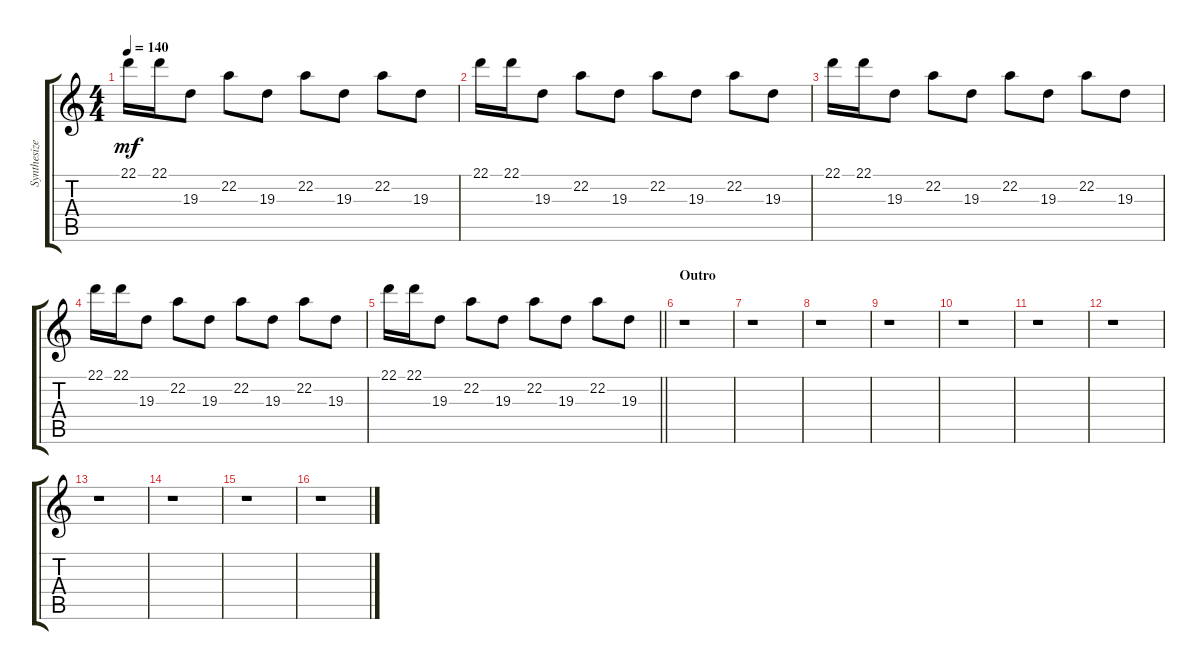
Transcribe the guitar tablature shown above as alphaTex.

\track ("Synthesizer 1" "Synthesize") {instrument celesta}
\staff {score tabs}
\tuning (E4 B3 G3 D3 A2 E2) {hide}
\ts (4 4)
\tempo 140
\clef g2
\ks c
22.1.16{dy mf} 22.1.16 19.3.8 22.2.8 19.3.8 22.2.8 19.3.8 22.2.8 19.3.8 |
22.1.16 22.1.16 19.3.8 22.2.8 19.3.8 22.2.8 19.3.8 22.2.8 19.3.8 |
22.1.16 22.1.16 19.3.8 22.2.8 19.3.8 22.2.8 19.3.8 22.2.8 19.3.8 |
22.1.16 22.1.16 19.3.8 22.2.8 19.3.8 22.2.8 19.3.8 22.2.8 19.3.8 |
\barLineRight lightlight
22.1.16 22.1.16 19.3.8 22.2.8 19.3.8 22.2.8 19.3.8 22.2.8 19.3.8 |
\section ("" "Outro")
r.1 |
r.1 |
r.1 |
r.1 |
r.1 |
r.1 |
r.1 |
r.1 |
r.1 |
r.1 |
r.1
